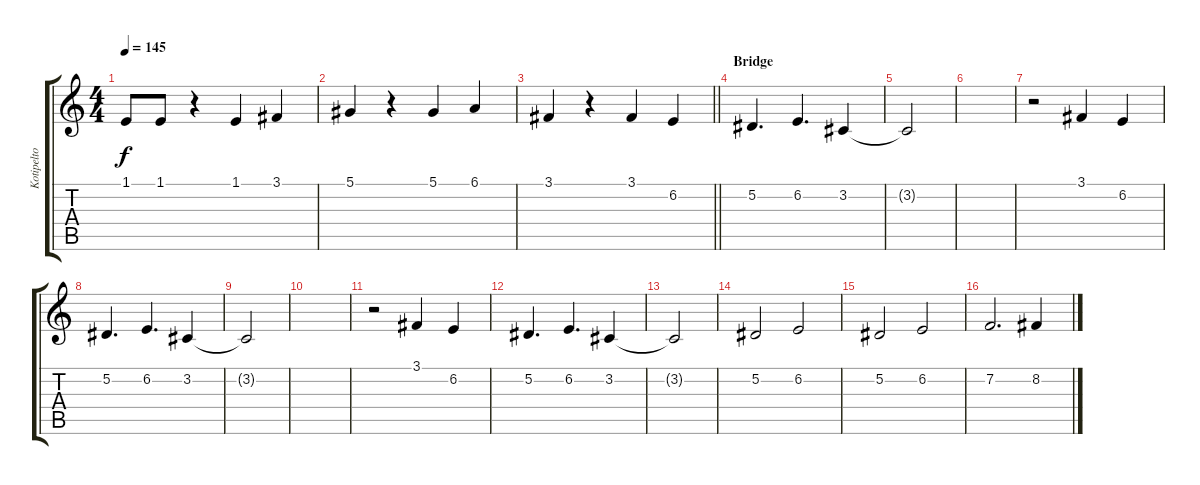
\track ("Kotipelto" "Kotipelto") {instrument lead6voice}
\staff {score tabs}
\tuning (Eb4 Bb3 Gb3 Db3 Ab2 Eb2) {hide}
\ts (4 4)
\tempo 145
\clef g2
\ks c
1.1.8{dy f} 1.1.8 r.4 1.1.4 3.1.4 |
5.1.4 r.4 5.1.4 6.1.4 |
\barLineRight lightlight
3.1.4 r.4 3.1.4 6.2.4 |
\section ("" "Bridge")
5.2.4{d} 6.2.4{d} 3.2.4 |
3.2{t}.2 |
|
r.2 3.1.4 6.2.4 |
5.2.4{d} 6.2.4{d} 3.2.4 |
3.2{t}.2 |
|
r.2 3.1.4 6.2.4 |
5.2.4{d} 6.2.4{d} 3.2.4 |
3.2{t}.2 |
5.2.2 6.2.2 |
5.2.2 6.2.2 |
7.2.2{d} 8.2.4
